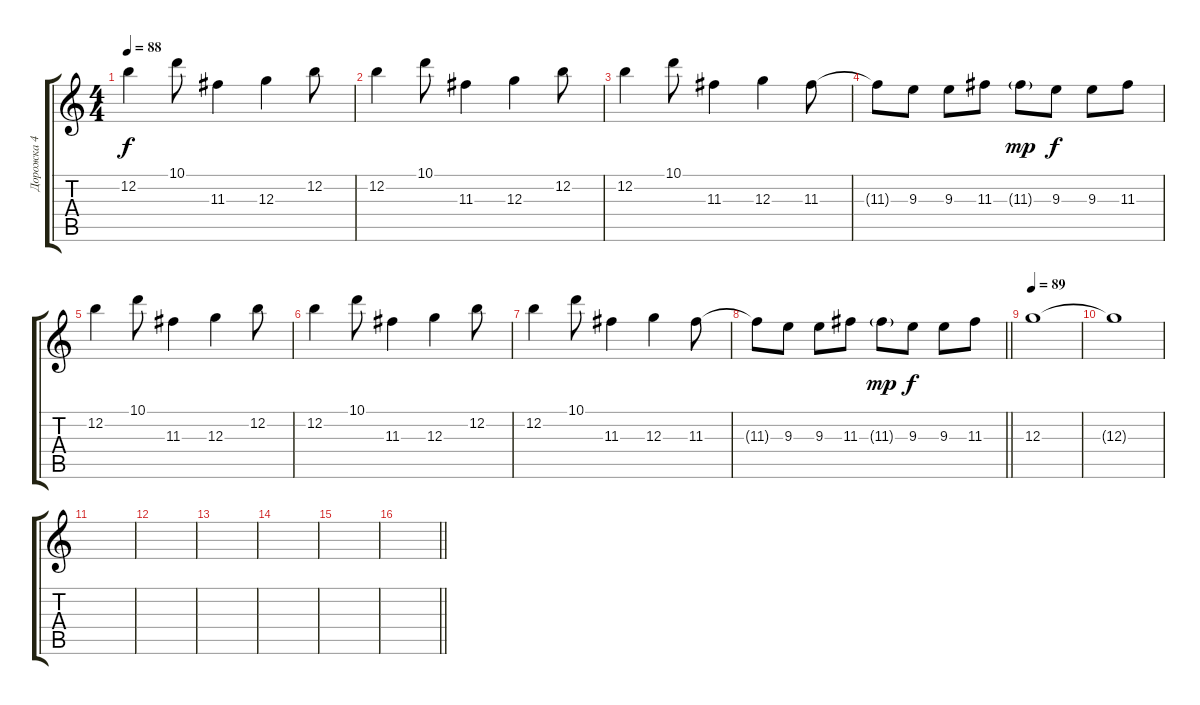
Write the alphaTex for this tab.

\track ("Дорожка 4" "Дорожка 4") {instrument overdrivenguitar}
\staff {score tabs}
\tuning (E4 B3 G3 D3 A2 E2) {hide}
\ts (4 4)
\tempo 88
\clef g2
\ks c
12.2.4{dy f} 10.1.8 11.3.4 12.3.4 12.2.8 |
12.2.4 10.1.8 11.3.4 12.3.4 12.2.8 |
12.2.4 10.1.8 11.3.4 12.3.4 11.3.8 |
11.3{t}.8 9.3.8 9.3.8 11.3.8 11.3{g}.8{dy mp} 9.3.8{dy f} 9.3.8 11.3.8 |
12.2.4 10.1.8 11.3.4 12.3.4 12.2.8 |
12.2.4 10.1.8 11.3.4 12.3.4 12.2.8 |
12.2.4 10.1.8 11.3.4 12.3.4 11.3.8 |
\barLineRight lightlight
11.3{t}.8 9.3.8 9.3.8 11.3.8 11.3{g}.8{dy mp} 9.3.8{dy f} 9.3.8 11.3.8 |
\tempo 89
12.3.1 |
12.3{t}.1 |
|
|
|
|
|
\barLineRight lightlight
